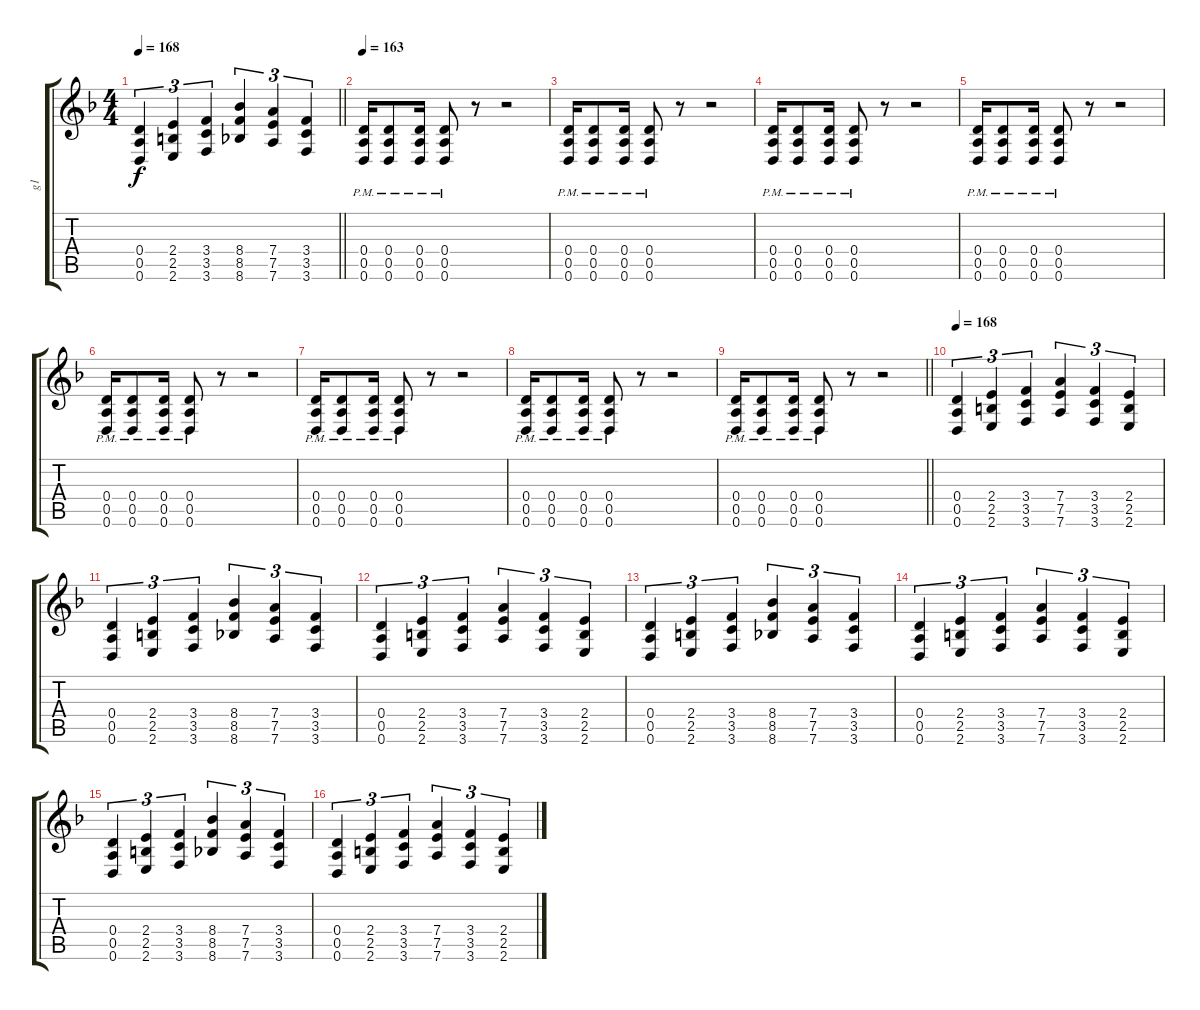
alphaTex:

\track ("g1" "g1") {instrument distortionguitar}
\staff {score tabs}
\tuning (E4 B3 G3 D3 A2 D2) {hide}
\ts (4 4)
\tempo 168
\clef g2
\barLineRight lightlight
\ks f
(0.4 0.5 0.6).4{tu (3 2) dy f} (2.4 2.5 2.6).4{tu (3 2)} (3.4 3.5 3.6).4{tu (3 2)} (8.4 8.5 8.6).4{tu (3 2)} (7.4 7.5 7.6).4{tu (3 2)} (3.4 3.5 3.6).4{tu (3 2)} |
\section ("" "")
\tempo 163
(0.4{pm} 0.5{pm} 0.6{pm}).16 (0.4{pm} 0.5{pm} 0.6{pm}).8 (0.4{pm} 0.5{pm} 0.6{pm}).16 (0.4{pm} 0.5{pm} 0.6{pm}).8 r.8 r.2 |
(0.4{pm} 0.5{pm} 0.6{pm}).16 (0.4{pm} 0.5{pm} 0.6{pm}).8 (0.4{pm} 0.5{pm} 0.6{pm}).16 (0.4{pm} 0.5{pm} 0.6{pm}).8 r.8 r.2 |
(0.4{pm} 0.5{pm} 0.6{pm}).16 (0.4{pm} 0.5{pm} 0.6{pm}).8 (0.4{pm} 0.5{pm} 0.6{pm}).16 (0.4{pm} 0.5{pm} 0.6{pm}).8 r.8 r.2 |
(0.4{pm} 0.5{pm} 0.6{pm}).16 (0.4{pm} 0.5{pm} 0.6{pm}).8 (0.4{pm} 0.5{pm} 0.6{pm}).16 (0.4{pm} 0.5{pm} 0.6{pm}).8 r.8 r.2 |
(0.4{pm} 0.5{pm} 0.6{pm}).16 (0.4{pm} 0.5{pm} 0.6{pm}).8 (0.4{pm} 0.5{pm} 0.6{pm}).16 (0.4{pm} 0.5{pm} 0.6{pm}).8 r.8 r.2 |
(0.4{pm} 0.5{pm} 0.6{pm}).16 (0.4{pm} 0.5{pm} 0.6{pm}).8 (0.4{pm} 0.5{pm} 0.6{pm}).16 (0.4{pm} 0.5{pm} 0.6{pm}).8 r.8 r.2 |
(0.4{pm} 0.5{pm} 0.6{pm}).16 (0.4{pm} 0.5{pm} 0.6{pm}).8 (0.4{pm} 0.5{pm} 0.6{pm}).16 (0.4{pm} 0.5{pm} 0.6{pm}).8 r.8 r.2 |
\barLineRight lightlight
(0.4{pm} 0.5{pm} 0.6{pm}).16 (0.4{pm} 0.5{pm} 0.6{pm}).8 (0.4{pm} 0.5{pm} 0.6{pm}).16 (0.4{pm} 0.5{pm} 0.6{pm}).8 r.8 r.2 |
\section ("" "")
\tempo 168
(0.4 0.5 0.6).4{tu (3 2)} (2.4 2.5 2.6).4{tu (3 2)} (3.4 3.5 3.6).4{tu (3 2)} (7.4 7.5 7.6).4{tu (3 2)} (3.4 3.5 3.6).4{tu (3 2)} (2.4 2.5 2.6).4{tu (3 2)} |
(0.4 0.5 0.6).4{tu (3 2)} (2.4 2.5 2.6).4{tu (3 2)} (3.4 3.5 3.6).4{tu (3 2)} (8.4 8.5 8.6).4{tu (3 2)} (7.4 7.5 7.6).4{tu (3 2)} (3.4 3.5 3.6).4{tu (3 2)} |
(0.4 0.5 0.6).4{tu (3 2)} (2.4 2.5 2.6).4{tu (3 2)} (3.4 3.5 3.6).4{tu (3 2)} (7.4 7.5 7.6).4{tu (3 2)} (3.4 3.5 3.6).4{tu (3 2)} (2.4 2.5 2.6).4{tu (3 2)} |
(0.4 0.5 0.6).4{tu (3 2)} (2.4 2.5 2.6).4{tu (3 2)} (3.4 3.5 3.6).4{tu (3 2)} (8.4 8.5 8.6).4{tu (3 2)} (7.4 7.5 7.6).4{tu (3 2)} (3.4 3.5 3.6).4{tu (3 2)} |
(0.4 0.5 0.6).4{tu (3 2)} (2.4 2.5 2.6).4{tu (3 2)} (3.4 3.5 3.6).4{tu (3 2)} (7.4 7.5 7.6).4{tu (3 2)} (3.4 3.5 3.6).4{tu (3 2)} (2.4 2.5 2.6).4{tu (3 2)} |
(0.4 0.5 0.6).4{tu (3 2)} (2.4 2.5 2.6).4{tu (3 2)} (3.4 3.5 3.6).4{tu (3 2)} (8.4 8.5 8.6).4{tu (3 2)} (7.4 7.5 7.6).4{tu (3 2)} (3.4 3.5 3.6).4{tu (3 2)} |
(0.4 0.5 0.6).4{tu (3 2)} (2.4 2.5 2.6).4{tu (3 2)} (3.4 3.5 3.6).4{tu (3 2)} (7.4 7.5 7.6).4{tu (3 2)} (3.4 3.5 3.6).4{tu (3 2)} (2.4 2.5 2.6).4{tu (3 2)}
